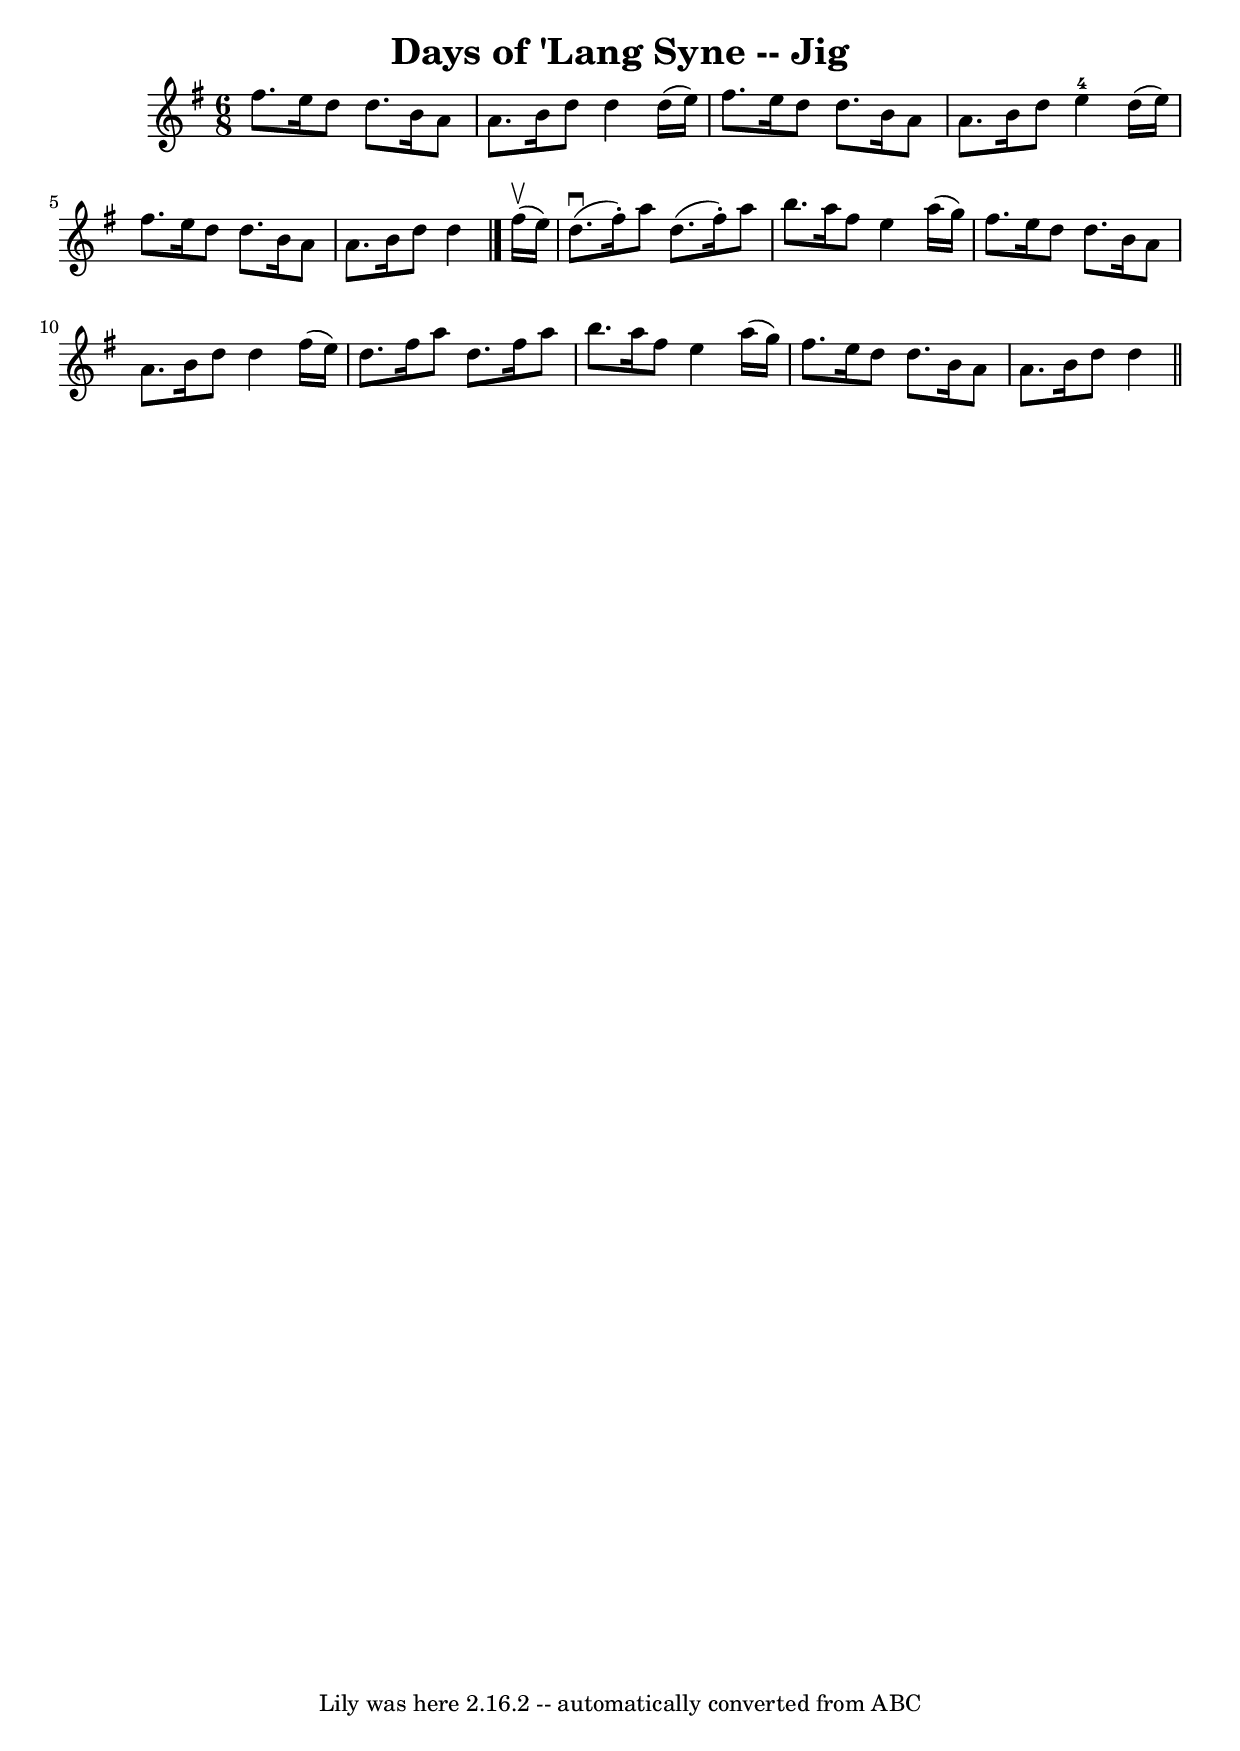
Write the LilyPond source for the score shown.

\version "2.16.2"
\include "Mammoth.ily"
\header {
  %% book = "Ryan's Mammoth Collection"
  crossRefNumber = "1"
  footnotes = ""
  origin = "SCOTCH"
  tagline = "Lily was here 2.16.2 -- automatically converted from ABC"
  title = "Days of 'Lang Syne -- Jig"

}
voicedefault =  {


  \time 6/8 
  \key d \mixolydian
  fis''8. e''16 d''8 d''8. b'16    
  a'8  |
  a'8. b'16 d''8 d''4 d''16 (e''16) |
  
  fis''8. e''16 d''8 d''8. b'16 a'8  |
  a'8. b'16    
  d''8 e''4-4 d''16 (e''16) |
  fis''8. e''16 d''8 
  d''8. b'16 a'8  |
  a'8. b'16 d''8 d''4  \bar "|."     
  fis''16^\upbow(e''16) |
  d''8.^\downbow(fis''16 -.) a''8 
  d''8. (fis''16 -.) a''8  |
  b''8. a''16 fis''8 e''4  
  a''16 (g''16) |
  fis''8. e''16 d''8 d''8. b'16    
  a'8  |
  a'8. b'16 d''8 d''4 fis''16 (e''16) 
  |
  d''8. fis''16 a''8 d''8. fis''16 a''8  |
  
  b''8. a''16 fis''8 e''4 a''16 (g''16) |
  fis''8.    
  e''16 d''8 d''8. b'16 a'8  |
  a'8. b'16 d''8 d''4  
  \bar "||"   

}

\score{
  <<

    \context Staff="default"
    {
      \voicedefault 
      
    }

  >>
  \layout {
    
  }
  \midi {
  }

}
